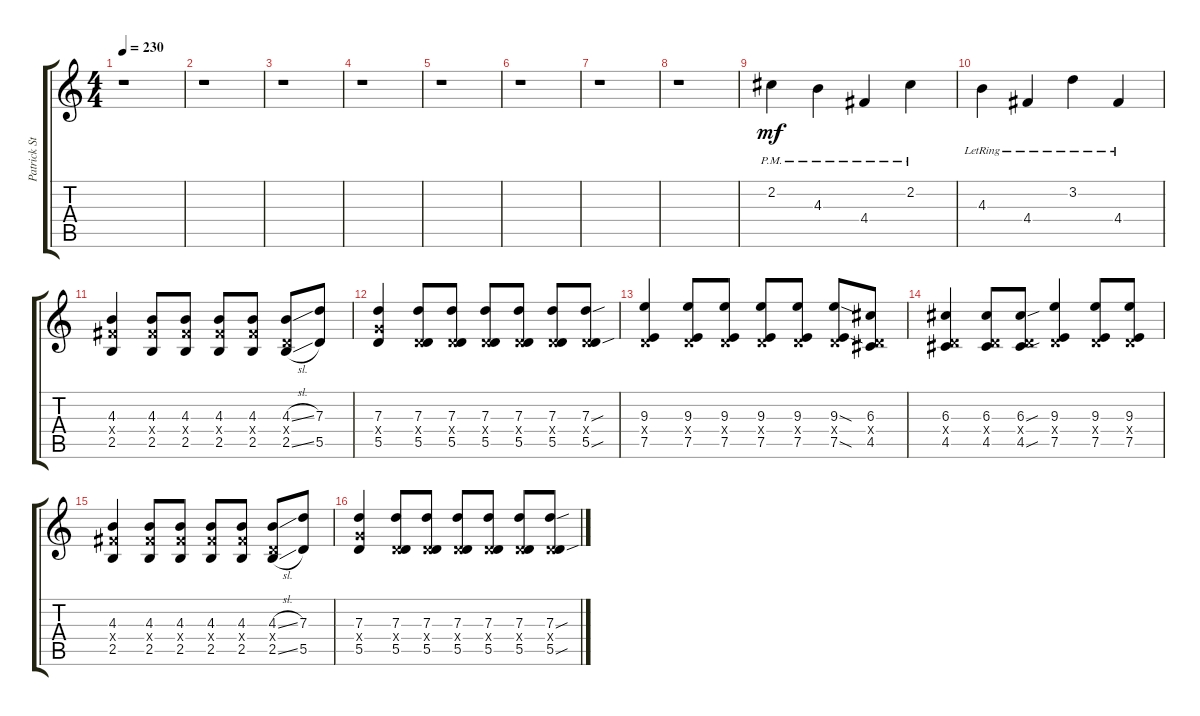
\track ("Patrick Stumph" "Patrick St") {instrument distortionguitar}
\staff {score tabs}
\tuning (E4 B3 G3 D3 A2 D2) {hide}
\ts (4 4)
\tempo 230
\clef g2
\ks c
r.1{dy mf} |
r.1 |
r.1 |
r.1 |
r.1 |
r.1 |
r.1 |
r.1 |
2.2{pm}.4 4.3{pm}.4 4.4{pm}.4 2.2{pm}.4 |
4.3{lr}.4 4.4{lr}.4 3.2{lr}.4 4.4{lr}.4 |
(4.3 4.4{x} 2.5).4 (4.3 4.4{x} 2.5).8 (4.3 4.4{x} 2.5).8 (4.3 4.4{x} 2.5).8 (4.3 4.4{x} 2.5).8 (4.3{sl} 0.4{x} 2.5{sl}).8 (7.3 5.5).8 |
(7.3 5.4{x} 5.5).4 (7.3 0.4{x} 5.5).8 (7.3 0.4{x} 5.5).8 (7.3 0.4{x} 5.5).8 (7.3 0.4{x} 5.5).8 (7.3 0.4{x} 5.5).8 (7.3{sou} 0.4{x} 5.5{sou}).8 |
(9.3 0.4{x} 7.5).4 (9.3 0.4{x} 7.5).8 (9.3 0.4{x} 7.5).8 (9.3 0.4{x} 7.5).8 (9.3 0.4{x} 7.5).8 (9.3{sod} 0.4{x} 7.5{sod}).8 (6.3 0.4{x} 4.5).8 |
(6.3 0.4{x} 4.5).4 (6.3 0.4{x} 4.5).8 (6.3{sou} 0.4{x} 4.5{sou}).8 (9.3 0.4{x} 7.5).4 (9.3 0.4{x} 7.5).8 (9.3 0.4{x} 7.5).8 |
(4.3 4.4{x} 2.5).4 (4.3 4.4{x} 2.5).8 (4.3 4.4{x} 2.5).8 (4.3 4.4{x} 2.5).8 (4.3 4.4{x} 2.5).8 (4.3{sl} 0.4{x} 2.5{sl}).8 (7.3 5.5).8 |
(7.3 5.4{x} 5.5).4 (7.3 0.4{x} 5.5).8 (7.3 0.4{x} 5.5).8 (7.3 0.4{x} 5.5).8 (7.3 0.4{x} 5.5).8 (7.3 0.4{x} 5.5).8 (7.3{sou} 0.4{x} 5.5{sou}).8
